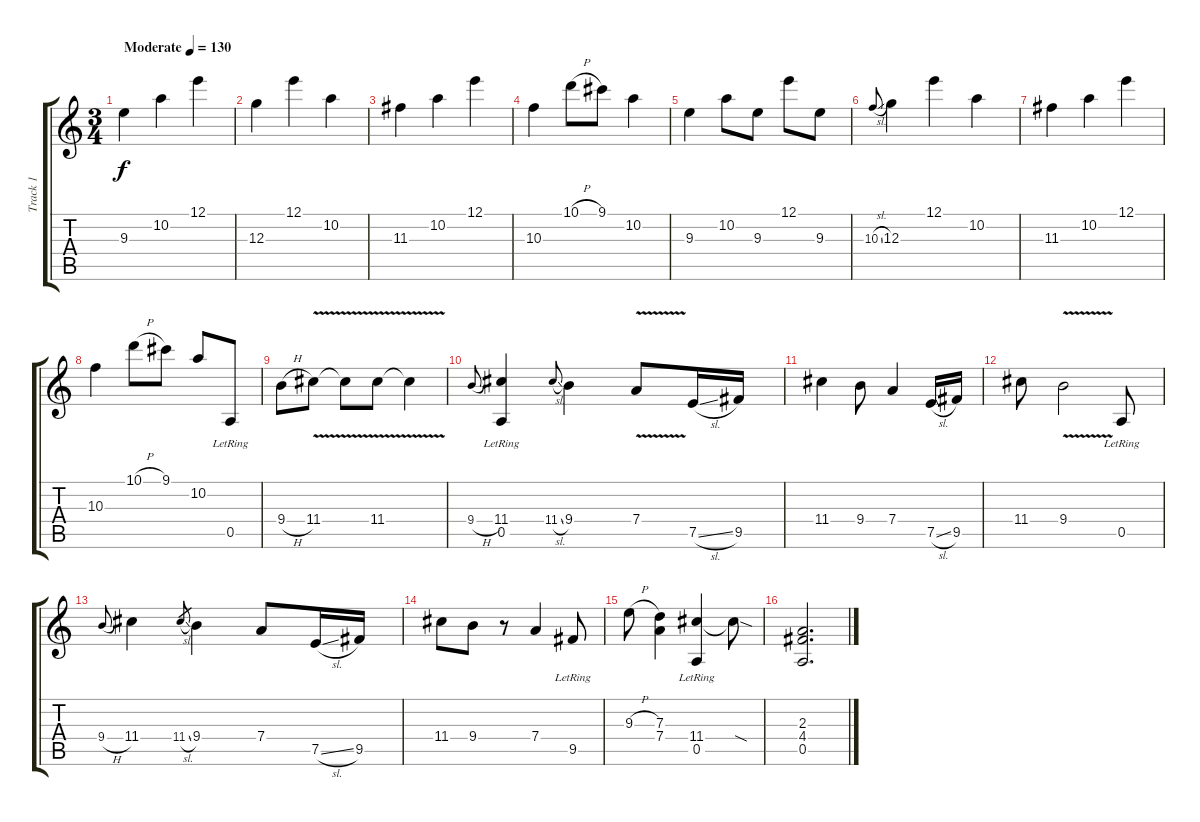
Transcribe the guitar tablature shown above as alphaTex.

\track ("Track 1" "Track 1") {instrument overdrivenguitar}
\staff {score tabs}
\tuning (E4 B3 G3 D3 A2 E2) {hide}
\ts (3 4)
\tempo (130 "Moderate")
\clef g2
\ks c
9.3.4{dy f instrument overdrivenguitar} 10.2.4 12.1.4 |
12.3.4 12.1.4 10.2.4 |
11.3.4 10.2.4 12.1.4 |
10.3.4 10.1{h}.8 9.1.8 10.2.4 |
9.3.4 10.2.8 9.3.8 12.1.8 9.3.8 |
10.3{sl}.8{gr onbeat} 12.3.4 12.1.4 10.2.4 |
11.3.4 10.2.4 12.1.4 |
10.3.4 10.1{h}.8 9.1.8 10.2.8 0.5{lr}.8 |
9.4{h}.8 11.4{v}.8 11.4{t}.8 11.4{v}.8 11.4{t}.4 |
9.4{h}.8{gr onbeat} (11.4 0.5{lr}).4 11.4{sl}.8{gr onbeat} 9.4.4 7.4{v}.8 7.5{sl}.16 9.5.16 |
11.4.4 9.4.8 7.4.4 7.5{sl}.16 9.5.16 |
11.4.8 9.4{v}.2 0.5{lr}.8 |
9.4{h}.8{gr onbeat} 11.4.4 11.4{sl}.8{gr} 9.4.4 7.4.8 7.5{sl}.16 9.5.16 |
11.4.8 9.4.8 r.8 7.4.4 9.5{lr}.8 |
9.3{h}.8 (7.3 7.4).4 (11.4 0.5{lr}).4 11.4{sod t}.8 |
(2.3 4.4 0.5).2{d}
